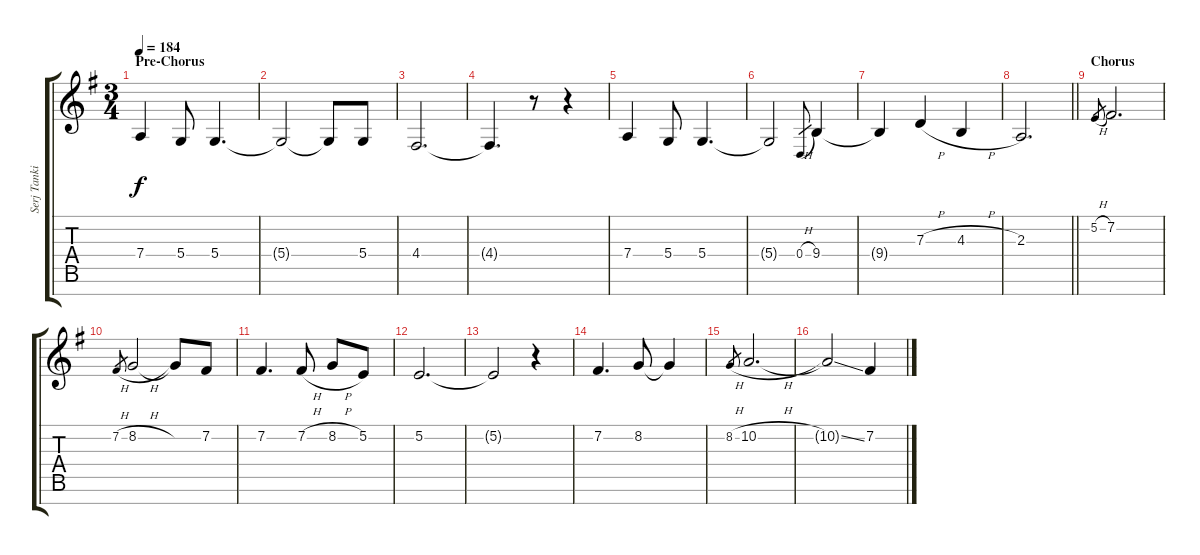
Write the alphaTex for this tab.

\track ("Serj Tankian [Vocals]" "Serj Tanki") {instrument clarinet}
\staff {score tabs}
\tuning (E4 B3 G3 D3 A2 E2 B1) {hide}
\ts (3 4)
\section ("" "Pre-Chorus")
\tempo 184
\clef g2
\ks eminor
7.4.4{dy f} 5.4.8 5.4.4{d} |
5.4{t}.2 5.4{t}.8 5.4.8 |
4.4.2{d} |
4.4{t}.4{d} r.8 r.4 |
7.4.4 5.4.8 5.4.4{d} |
5.4{t}.2 0.4{h}.8{gr} 9.4.4 |
9.4{t}.4 7.3{h}.4 4.3{h}.4 |
\barLineRight lightlight
2.3.2{d} |
\section ("" "Chorus")
5.2{h}.8{gr} 7.2.2{d} |
7.2{h}.8{gr} 8.2{h}.2 8.2{t}.8 7.2.8 |
7.2.4{d} 7.2{h}.8 8.2{h}.8 5.2.8 |
5.2.2{d} |
5.2{t}.2 r.4 |
7.2.4{d} 8.2.8 8.2{t}.4 |
8.2{h}.8{gr} 10.2{h}.2{d} |
10.2{ss t}.2 7.2.4
